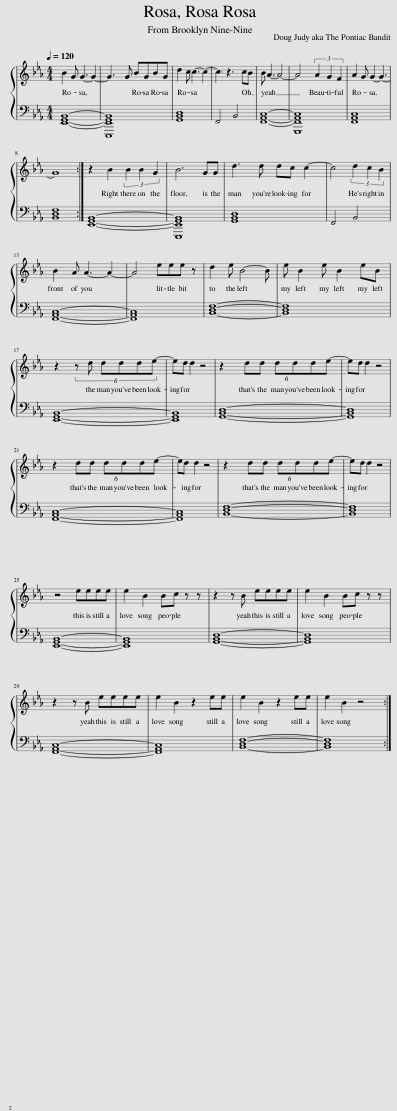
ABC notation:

X:1
%%score { 1 | 2 }
L:1/8
Q:1/4=120
M:4/4
I:linebreak $
K:Eb
V:1 treble
V:2 bass
V:1
 B2 G G3- G2- | G3 G BGBG | d2 c c3- c2- | c3 z3 cB | B A3- A4- | %5
 A4 (3A2 G2 F2 | A2 G G2- G3- |$ G8 :| z2 B2 (3B2 B2 G2 | B6 GG | %10
 d3 d dc c2- | c4 (3d2 c2 B2 |$ B2 A A3- A2- | A4 eee z | d2 e B4- B | %15
 e B2 e B2 eB |$ z2 z d ddde- | ed d2 z4 | z2 dd ddde- | ed d2 z4 |$ %20
 z2 dd ddde- | ed d2 z4 | z2 dd ddde- | ed d2 z4 |$ z4 eeee | %25
 e2 B2 Bc z z | z2 z B eeee | e2 B2 Bc z z |$ z2 z B eeee | e2 B2 z2 ee | %30
 e2 B2 z2 ee | e2 B2 z4 :| %32
V:2
 [E,,G,,B,,]8- | [E,,,E,,G,,B,,]8 | [G,,B,,D,]8 | F,,4 B,,4 | [F,,A,,C,]8- | %5
 [G,,,F,,A,,C,]8 | [F,,A,,C,]8 |$ [B,,D,F,]8 :| [E,,G,,B,,]8- | [E,,,E,,G,,B,,]8 | %10
 [G,,B,,D,]8 | F,,4 B,,4 |$ [F,,A,,C,]8- | [F,,A,,C,]8 | [B,,D,F,]8- | %15
 [B,,D,F,]8 |$ [E,,G,,B,,]8- | [E,,G,,B,,]8 | [G,,B,,D,]8- | [G,,B,,D,]8 |$ %20
 [F,,A,,C,]8- | [F,,A,,C,]8 | [B,,D,F,]8- | [B,,D,F,]8 |$ [E,,G,,B,,]8- | %25
 [E,,G,,B,,]8 | [G,,B,,D,]8- | [G,,B,,D,]8 |$ [F,,A,,C,]8- | [F,,A,,C,]8 | %30
 [B,,D,F,]8- | [B,,D,F,]8 :| %32
